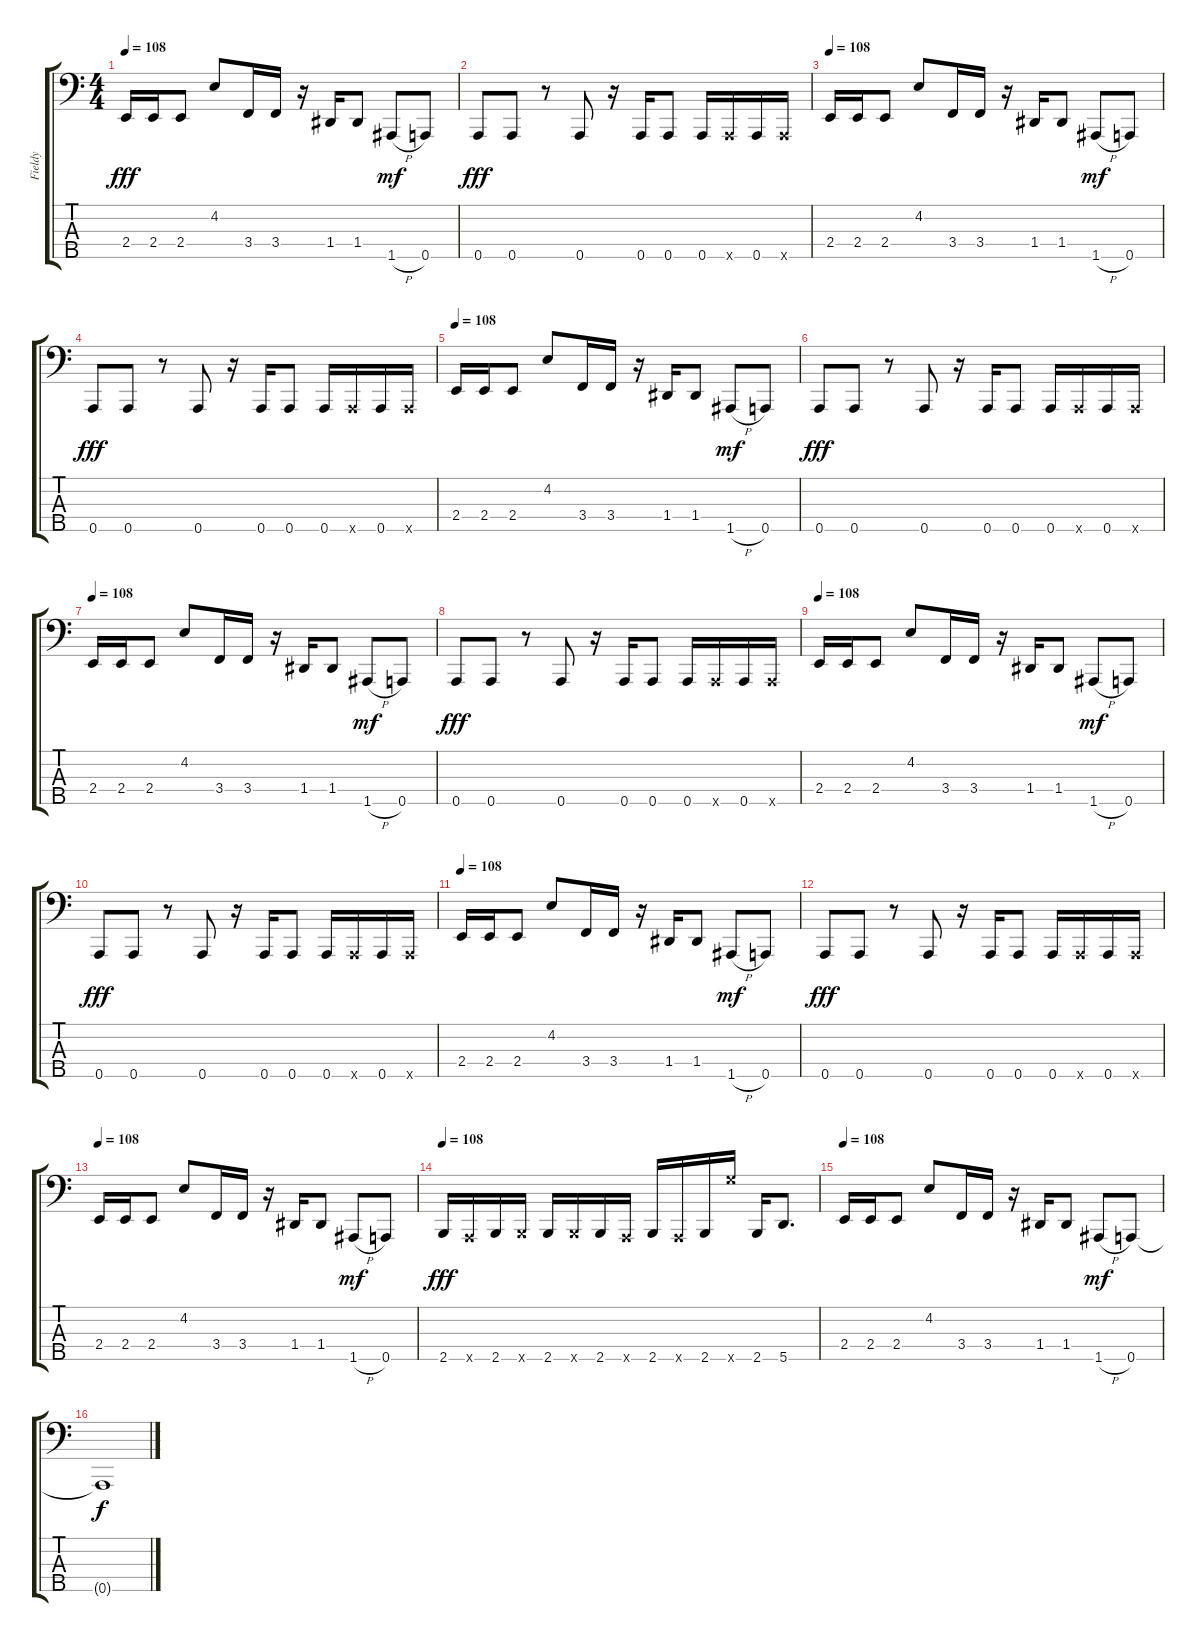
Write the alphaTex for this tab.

\track ("Fieldy" "Fieldy") {instrument electricbassfinger}
\staff {score tabs}
\tuning (F2 C2 G1 D1 A0) {hide}
\ts (4 4)
\tempo 108
\clef f4
\ks c
2.4.16{dy fff instrument slapbass1} 2.4.16 2.4.8 4.2.8 3.4.16 3.4.16 r.16 1.4.16 1.4.8 1.5{h}.8{dy mf instrument electricbassfinger} 0.5.8 |
0.5.8{dy fff instrument slapbass1} 0.5.8 r.8 0.5.8 r.16 0.5.16 0.5.8 0.5.16 0.5{x}.16 0.5.16 0.5{x}.16 |
\tempo 108
2.4.16{instrument slapbass1} 2.4.16 2.4.8 4.2.8 3.4.16 3.4.16 r.16 1.4.16 1.4.8 1.5{h}.8{dy mf instrument electricbassfinger} 0.5.8 |
0.5.8{dy fff instrument slapbass1} 0.5.8 r.8 0.5.8 r.16 0.5.16 0.5.8 0.5.16 0.5{x}.16 0.5.16 0.5{x}.16 |
\tempo 108
2.4.16{instrument slapbass1} 2.4.16 2.4.8 4.2.8 3.4.16 3.4.16 r.16 1.4.16 1.4.8 1.5{h}.8{dy mf instrument electricbassfinger} 0.5.8 |
0.5.8{dy fff instrument slapbass1} 0.5.8 r.8 0.5.8 r.16 0.5.16 0.5.8 0.5.16 0.5{x}.16 0.5.16 0.5{x}.16 |
\tempo 108
2.4.16{instrument slapbass1} 2.4.16 2.4.8 4.2.8 3.4.16 3.4.16 r.16 1.4.16 1.4.8 1.5{h}.8{dy mf instrument electricbassfinger} 0.5.8 |
0.5.8{dy fff instrument slapbass1} 0.5.8 r.8 0.5.8 r.16 0.5.16 0.5.8 0.5.16 0.5{x}.16 0.5.16 0.5{x}.16 |
\tempo 108
2.4.16{instrument slapbass1} 2.4.16 2.4.8 4.2.8 3.4.16 3.4.16 r.16 1.4.16 1.4.8 1.5{h}.8{dy mf instrument electricbassfinger} 0.5.8 |
0.5.8{dy fff instrument slapbass1} 0.5.8 r.8 0.5.8 r.16 0.5.16 0.5.8 0.5.16 0.5{x}.16 0.5.16 0.5{x}.16 |
\tempo 108
2.4.16{instrument slapbass1} 2.4.16 2.4.8 4.2.8 3.4.16 3.4.16 r.16 1.4.16 1.4.8 1.5{h}.8{dy mf instrument electricbassfinger} 0.5.8 |
0.5.8{dy fff instrument slapbass1} 0.5.8 r.8 0.5.8 r.16 0.5.16 0.5.8 0.5.16 0.5{x}.16 0.5.16 0.5{x}.16 |
\tempo 108
2.4.16{instrument slapbass1} 2.4.16 2.4.8 4.2.8 3.4.16 3.4.16 r.16 1.4.16 1.4.8 1.5{h}.8{dy mf instrument electricbassfinger} 0.5.8 |
\tempo 108
2.5.16{dy fff instrument slapbass1} 0.5{x}.16 2.5.16 2.5{x}.16 2.5.16 2.5{x}.16 2.5.16 0.5{x}.16 2.5.16 0.5{x}.16 2.5.16 22.5{x}.16 2.5.16 5.5.8{d instrument electricbassfinger} |
\tempo 108
2.4.16{instrument slapbass1} 2.4.16 2.4.8 4.2.8 3.4.16 3.4.16 r.16 1.4.16 1.4.8 1.5{h}.8{dy mf instrument electricbassfinger} 0.5.8 |
0.5{t}.1{dy f volume 15}
